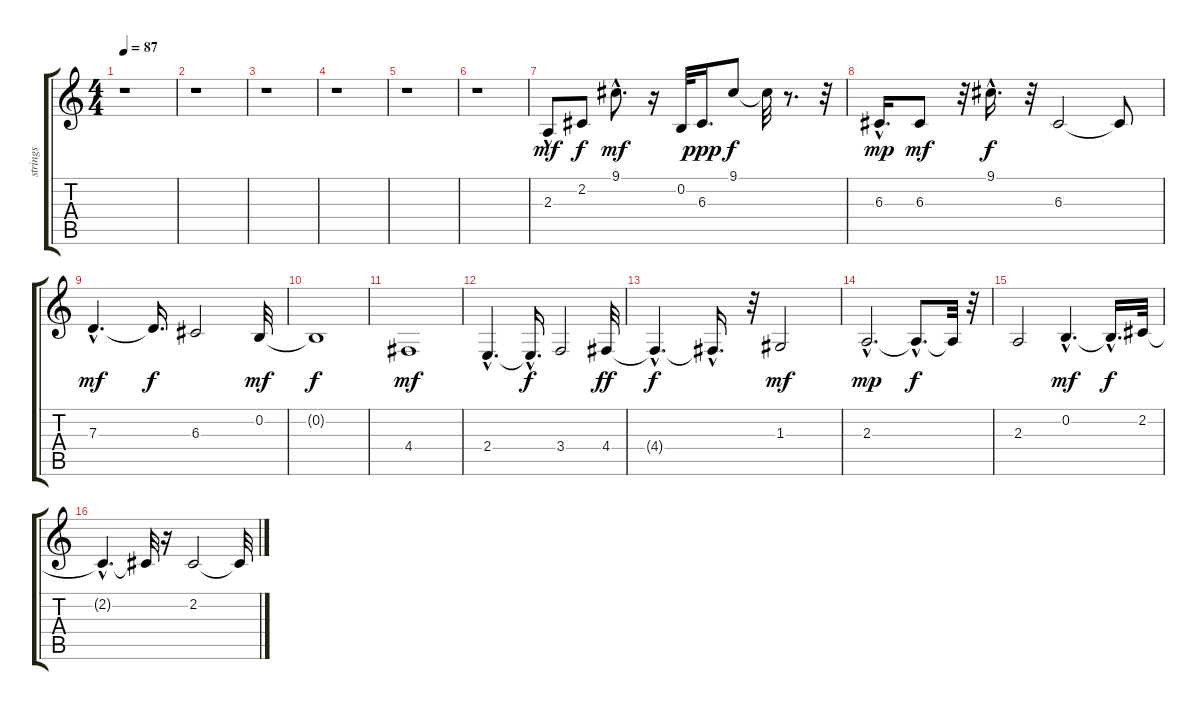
\track ("strings" "strings") {instrument stringensemble1}
\staff {score tabs}
\tuning (E4 B3 G3 D3 A2 E2) {hide}
\ts (4 4)
\tempo 87
\clef g2
\ks c
r.1{dy p} |
r.1 |
r.1 |
r.1 |
r.1 |
r.1 |
2.3{hac}.8{dy mf} 2.2.8{dy f} 9.1{hac}.8{d dy mf} r.16 0.2.32 6.3.16{d dy ppp} 9.1.8{dy f} 9.1{t}.32 r.8{d} r.32 |
6.3{hac}.16{d dy mp} 6.3.8{dy mf} r.32 9.1{hac}.16{d dy f} r.32 6.3.2 6.3{t}.8 |
7.3{hac}.4{d dy mf} 7.3{t}.16{d dy f} 6.3.2 0.2.32{dy mf} |
0.2{t}.1{dy f} |
4.4.1{dy mf} |
2.4{hac}.4{d} 2.4{hac t}.16{d dy f} 3.4.2 4.4.32{dy ff} |
4.4{hac t}.4{d dy f} 4.4{hac t}.16{d} r.32 1.3.2{dy mf} |
2.3{hac}.2{d dy mp} 2.3{hac t}.8{d dy f} 2.3{t}.32 r.32 |
2.3.2 0.2{hac}.4{d dy mf} 0.2{hac t}.16{d dy f} 2.2.32 |
2.2{hac t}.4{d} 2.2{t}.32 r.16 2.2.2 2.2{t}.32
